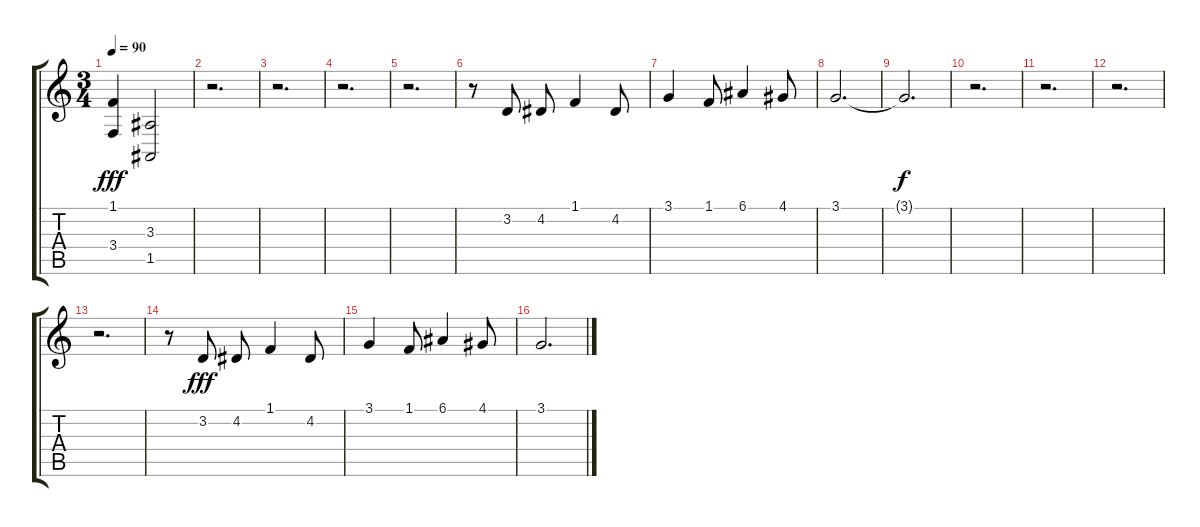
\track "" {instrument stringensemble1}
\staff {score tabs}
\tuning (E4 B3 G3 D3 A2 E2) {hide}
\ts (3 4)
\tempo 90
\clef g2
\ks c
(1.1 3.4).4{dy fff} (3.3 1.5).2 |
r.2{d} |
r.2{d} |
r.2{d} |
r.2{d} |
r.8 3.2.8 4.2.8 1.1.4 4.2.8 |
3.1.4 1.1.8 6.1.4 4.1.8 |
3.1.2{d} |
3.1{t}.2{d dy f} |
r.2{d} |
r.2{d} |
r.2{d} |
r.2{d} |
r.8 3.2.8{dy fff} 4.2.8 1.1.4 4.2.8 |
3.1.4 1.1.8 6.1.4 4.1.8 |
3.1.2{d}
